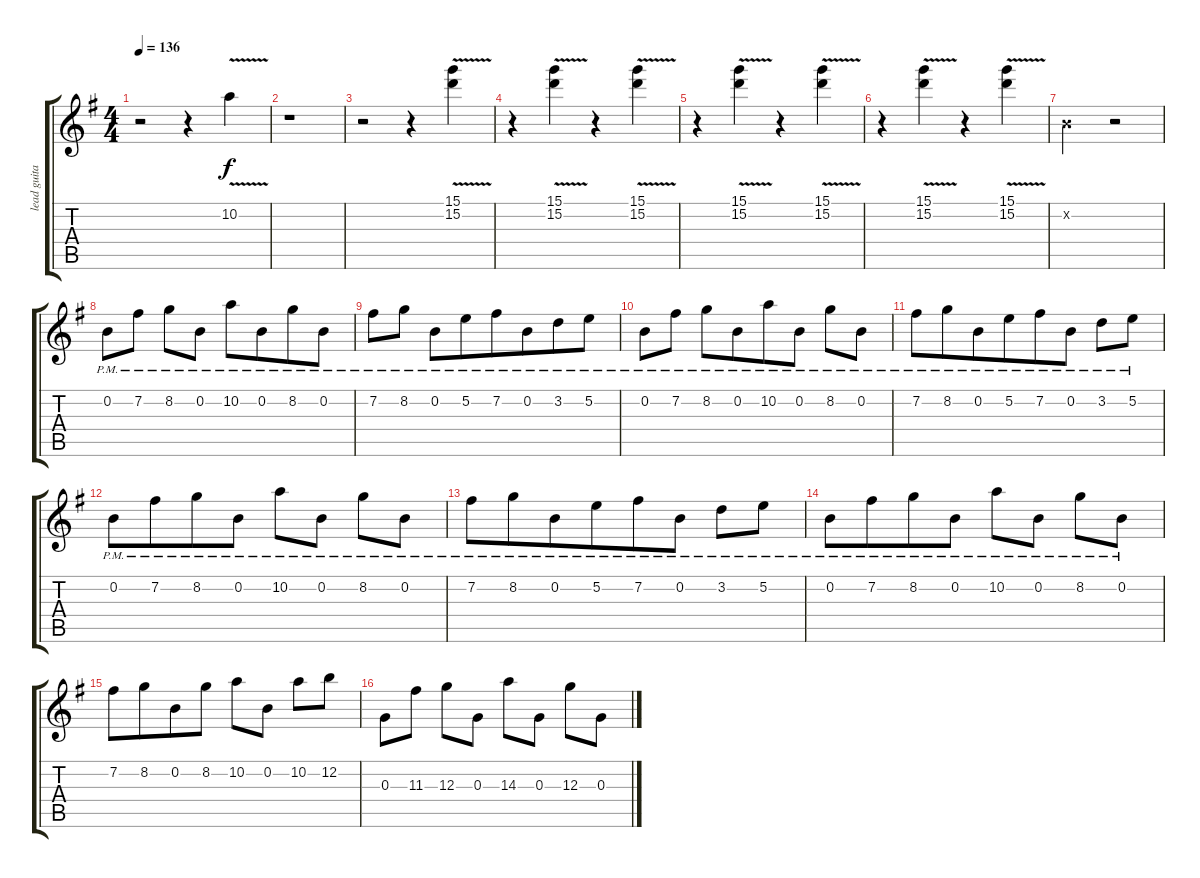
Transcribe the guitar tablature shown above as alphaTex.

\track ("lead guitar" "lead guita") {instrument overdrivenguitar}
\staff {score tabs}
\tuning (E4 B3 G3 D3 A2 E2) {hide}
\ts (4 4)
\tempo 136
\clef g2
\ks g
r.2{dy f beam merge} r.4 10.2{v}.4 |
r.1 |
r.2{beam merge} r.4 (15.1{v} 15.2{v}).4 |
r.4{beam merge} (15.1 15.2{v}).4 r.4{beam merge} (15.1 15.2{v}).4 |
r.4{beam merge} (15.1 15.2{v}).4 r.4{beam merge} (15.1 15.2{v}).4 |
r.4{beam merge} (15.1 15.2{v}).4 r.4{beam merge} (15.1 15.2{v}).4 |
0.2{x}.2{beam merge} r.2 |
0.2{pm}.8{beam merge} 7.2{pm}.8 8.2{pm}.8 0.2{pm}.8 10.2{pm}.8 0.2{pm}.8{beam merge} 8.2{pm}.8 0.2{pm}.8 |
7.2{pm}.8 8.2{pm}.8 0.2{pm}.8 5.2{pm}.8{beam merge} 7.2{pm}.8 0.2{pm}.8{beam merge} 3.2{pm}.8 5.2{pm}.8 |
0.2{pm}.8{beam merge} 7.2{pm}.8 8.2{pm}.8{beam merge} 0.2{pm}.8{beam merge} 10.2{pm}.8 0.2{pm}.8 8.2{pm}.8 0.2{pm}.8 |
7.2{pm}.8{beam merge} 8.2{pm}.8{beam merge} 0.2{pm}.8{beam merge} 5.2{pm}.8{beam merge} 7.2{pm}.8{beam merge} 0.2{pm}.8 3.2{pm}.8{beam merge} 5.2{pm}.8 |
0.2{pm}.8{beam merge} 7.2{pm}.8{beam merge} 8.2{pm}.8{beam merge} 0.2{pm}.8 10.2{pm}.8 0.2{pm}.8 8.2{pm}.8 0.2{pm}.8 |
7.2{pm}.8{beam merge} 8.2{pm}.8{beam merge} 0.2{pm}.8{beam merge} 5.2{pm}.8{beam merge} 7.2{pm}.8{beam merge} 0.2{pm}.8 3.2{pm}.8{beam merge} 5.2{pm}.8 |
0.2{pm}.8{beam merge} 7.2{pm}.8{beam merge} 8.2{pm}.8{beam merge} 0.2{pm}.8 10.2{pm}.8 0.2{pm}.8 8.2{pm}.8 0.2{pm}.8 |
7.2.8 8.2.8{beam merge} 0.2.8 8.2.8 10.2.8{beam merge} 0.2.8 10.2.8 12.2.8 |
0.3.8 11.3.8 12.3.8 0.3.8 14.3.8 0.3.8 12.3.8 0.3.8
